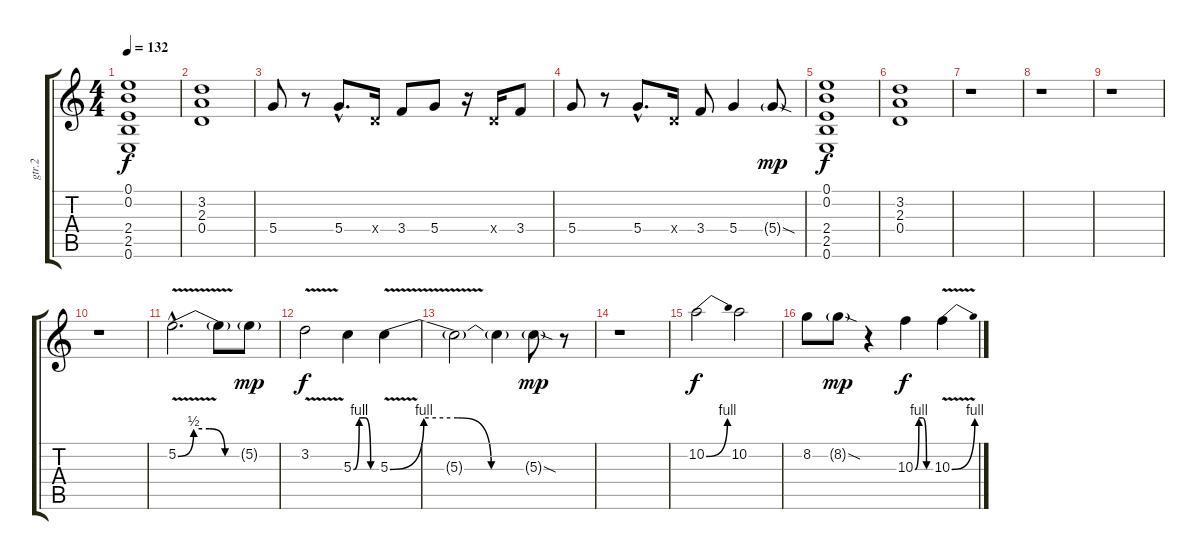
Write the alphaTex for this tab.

\track ("gtr.2" "gtr.2") {instrument distortionguitar}
\staff {score tabs}
\tuning (E4 B3 G3 D3 A2 E2) {hide}
\ts (4 4)
\tempo 132
\clef g2
\ks c
(0.1 0.2 2.4 2.5 0.6).1{dy f} |
(3.2 2.3 0.4).1 |
5.4.8 r.8 5.4{hac}.8{d} 0.4{x}.16 3.4.8 5.4.8 r.16 0.4{x}.16 3.4.8 |
5.4.8 r.8 5.4{hac}.8{d} 0.4{x}.16 3.4.8 5.4.4 5.4{sod g}.8{dy mp} |
(0.1 0.2 2.4 2.5 0.6).1{dy f} |
(3.2 2.3 0.4).1 |
r.1 |
r.1 |
r.1 |
r.1 |
5.2{be (custom 0 0 15 2 30 2 45 0 60 0) v hac}.2{d} 5.2{t}.8 5.2{g}.8{dy mp} |
3.2{v}.2{dy f} 5.3{be (custom 0 0 15 4 30 4 45 0 60 0)}.4 5.3{be (custom 0 0 15 4 30 4 45 0 60 0) v}.4 |
5.3{t}.2 5.3{t}.4 5.3{sod g}.8{dy mp} r.8 |
r.1 |
10.2{be (bend 0 0 60 4)}.2{dy f} 10.2.2 |
8.2.8 8.2{sod g}.8{dy mp} r.4 10.3{be (custom 0 0 15 4 30 4 45 0 60 0)}.4{dy f} 10.3{be (bend 0 0 60 4) v}.4
